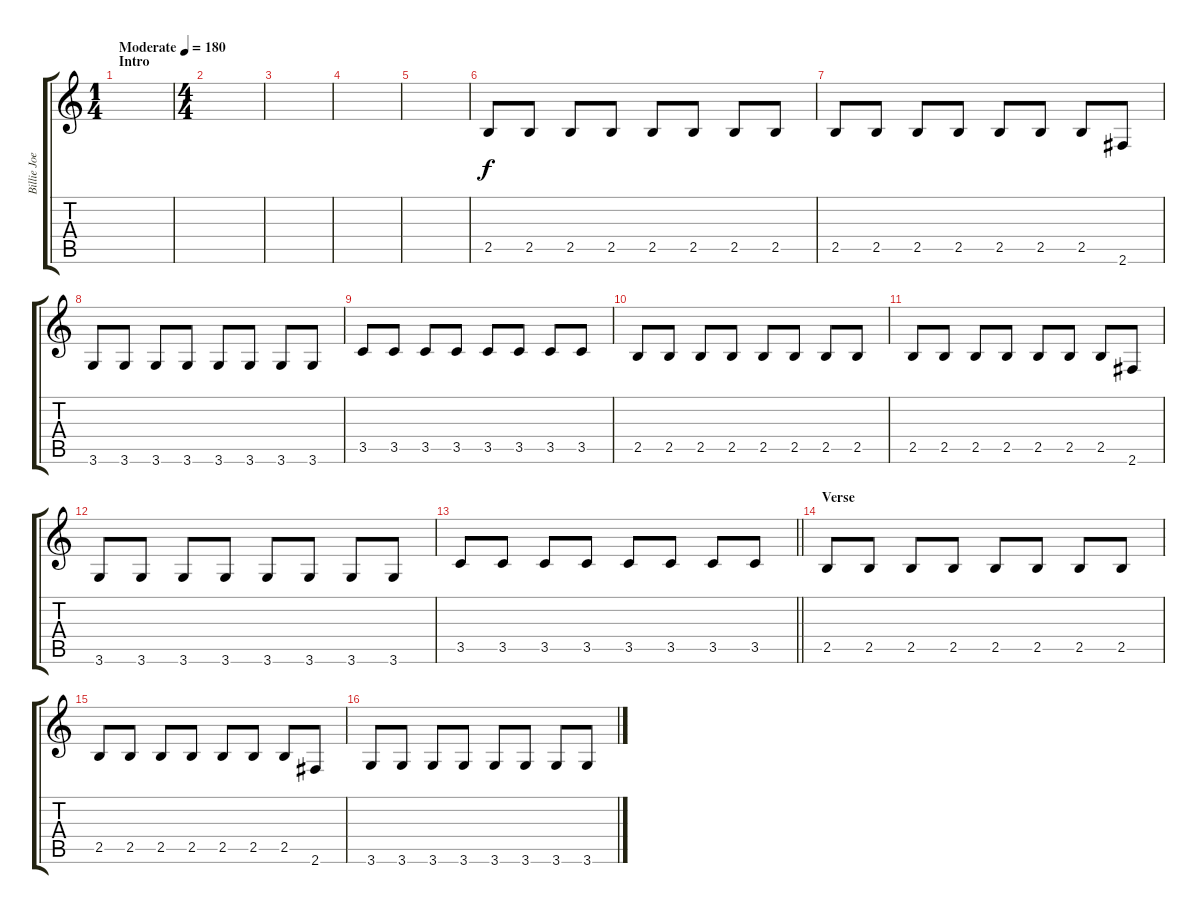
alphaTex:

\track ("Billie Joe Armstrong - Guitar" "Billie Joe") {instrument distortionguitar}
\staff {score tabs}
\tuning (E4 B3 G3 D3 A2 E2) {hide}
\ts (1 4)
\section ("" "Intro")
\tempo (180 "Moderate")
\clef g2
\ks c
|
\ts (4 4)
|
|
|
|
2.5.8 2.5.8 2.5.8 2.5.8 2.5.8 2.5.8 2.5.8 2.5.8 |
2.5.8 2.5.8 2.5.8 2.5.8 2.5.8 2.5.8 2.5.8 2.6.8 |
3.6.8 3.6.8 3.6.8 3.6.8 3.6.8 3.6.8 3.6.8 3.6.8 |
3.5.8 3.5.8 3.5.8 3.5.8 3.5.8 3.5.8 3.5.8 3.5.8 |
2.5.8 2.5.8 2.5.8 2.5.8 2.5.8 2.5.8 2.5.8 2.5.8 |
2.5.8 2.5.8 2.5.8 2.5.8 2.5.8 2.5.8 2.5.8 2.6.8 |
3.6.8 3.6.8 3.6.8 3.6.8 3.6.8 3.6.8 3.6.8 3.6.8 |
\barLineRight lightlight
3.5.8 3.5.8 3.5.8 3.5.8 3.5.8 3.5.8 3.5.8 3.5.8 |
\section ("" "Verse")
2.5.8 2.5.8 2.5.8 2.5.8 2.5.8 2.5.8 2.5.8 2.5.8 |
2.5.8 2.5.8 2.5.8 2.5.8 2.5.8 2.5.8 2.5.8 2.6.8 |
3.6.8 3.6.8 3.6.8 3.6.8 3.6.8 3.6.8 3.6.8 3.6.8
